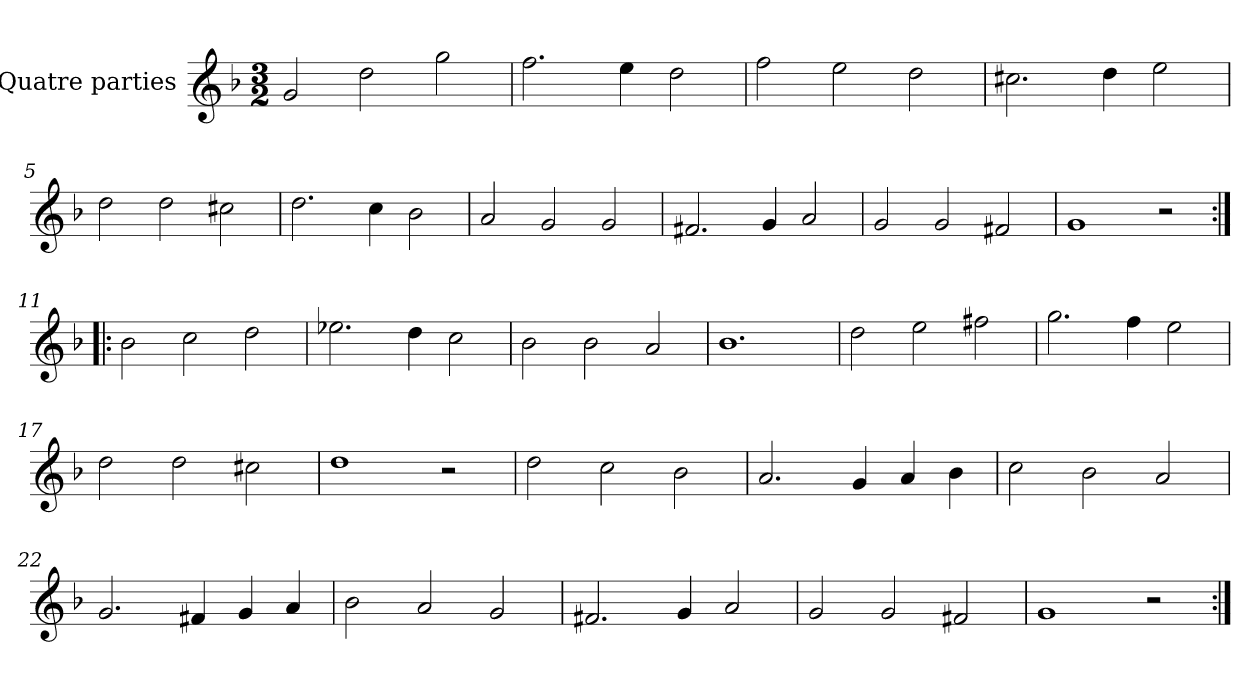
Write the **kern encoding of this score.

**kern
*part1
*staff1
*I"Quatre parties
*clefG2
*k[b-]
*M3/2
*MM180
=1
2g/
2dd\
2gg\
=2
2.ff\
4ee\
2dd\
=3
2ff\
2ee\
2dd\
=4
2.cc#X\
4dd\
2ee\
=5
2dd\
2dd\
2cc#X\
=6
2.dd\
4cc\
2b-\
=7
2a/
2g/
2g/
=8
2.f#X/
4g/
2a/
=9
2g/
2g/
2f#X/
=10
1g
2r
=11:|!|:
2b-\
2cc\
2dd\
=12
2.ee-X\
4dd\
2cc\
=13
2b-\
2b-\
2a/
=14
1.b-
=15
2dd\
2ee\
2ff#X\
=16
2.gg\
4ff\
2ee\
=17
2dd\
2dd\
2cc#X\
=18
1dd
2r
=19
2dd\
2cc\
2b-\
=20
2.a/
4g/
4a/
4b-\
=21
2cc\
2b-\
2a/
=22
2.g/
4f#X/
4g/
4a/
=23
2b-\
2a/
2g/
=24
2.f#X/
4g/
2a/
=25
2g/
2g/
2f#X/
=26
1g
2r
=:|!
*-
